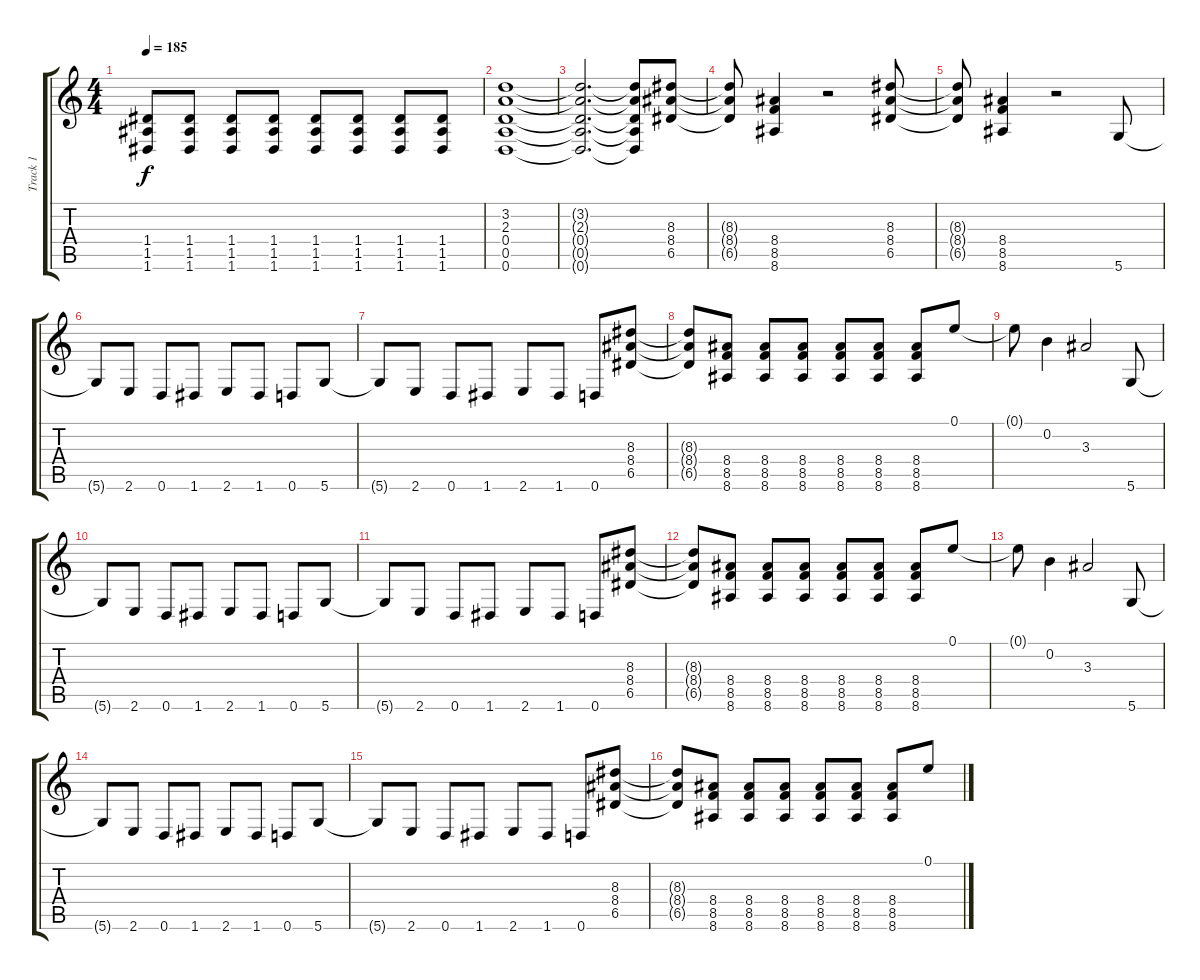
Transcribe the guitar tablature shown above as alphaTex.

\track ("Track 1" "Track 1") {instrument distortionguitar}
\staff {score tabs}
\tuning (E4 B3 G3 D3 A2 D2) {hide}
\ts (4 4)
\tempo 185
\clef g2
\ks c
(1.4 1.5 1.6).8{dy f} (1.4 1.5 1.6).8 (1.4 1.5 1.6).8 (1.4 1.5 1.6).8 (1.4 1.5 1.6).8 (1.4 1.5 1.6).8 (1.4 1.5 1.6).8 (1.4 1.5 1.6).8 |
(3.2 2.3 0.4 0.5 0.6).1 |
(3.2{t} 2.3{t} 0.4{t} 0.5{t} 0.6{t}).2{d} (3.2{t} 2.3{t} 0.4{t} 0.5{t} 0.6{t}).8 (8.3 8.4 6.5).8 |
(8.3{t} 8.4{t} 6.5{t}).8 (8.4 8.5 8.6).4 r.2 (8.3 8.4 6.5).8 |
(8.3{t} 8.4{t} 6.5{t}).8 (8.4 8.5 8.6).4 r.2 5.6.8 |
5.6{t}.8 2.6.8 0.6.8 1.6.8 2.6.8 1.6.8 0.6.8 5.6.8 |
5.6{t}.8 2.6.8 0.6.8 1.6.8 2.6.8 1.6.8 0.6.8 (8.3 8.4 6.5).8 |
(8.3{t} 8.4{t} 6.5{t}).8 (8.4 8.5 8.6).8 (8.4 8.5 8.6).8 (8.4 8.5 8.6).8 (8.4 8.5 8.6).8 (8.4 8.5 8.6).8 (8.4 8.5 8.6).8 0.1.8 |
0.1{t}.8 0.2.4 3.3.2 5.6.8 |
5.6{t}.8 2.6.8 0.6.8 1.6.8 2.6.8 1.6.8 0.6.8 5.6.8 |
5.6{t}.8 2.6.8 0.6.8 1.6.8 2.6.8 1.6.8 0.6.8 (8.3 8.4 6.5).8 |
(8.3{t} 8.4{t} 6.5{t}).8 (8.4 8.5 8.6).8 (8.4 8.5 8.6).8 (8.4 8.5 8.6).8 (8.4 8.5 8.6).8 (8.4 8.5 8.6).8 (8.4 8.5 8.6).8 0.1.8 |
0.1{t}.8 0.2.4 3.3.2 5.6.8 |
5.6{t}.8 2.6.8 0.6.8 1.6.8 2.6.8 1.6.8 0.6.8 5.6.8 |
5.6{t}.8 2.6.8 0.6.8 1.6.8 2.6.8 1.6.8 0.6.8 (8.3 8.4 6.5).8 |
(8.3{t} 8.4{t} 6.5{t}).8 (8.4 8.5 8.6).8 (8.4 8.5 8.6).8 (8.4 8.5 8.6).8 (8.4 8.5 8.6).8 (8.4 8.5 8.6).8 (8.4 8.5 8.6).8 0.1.8
